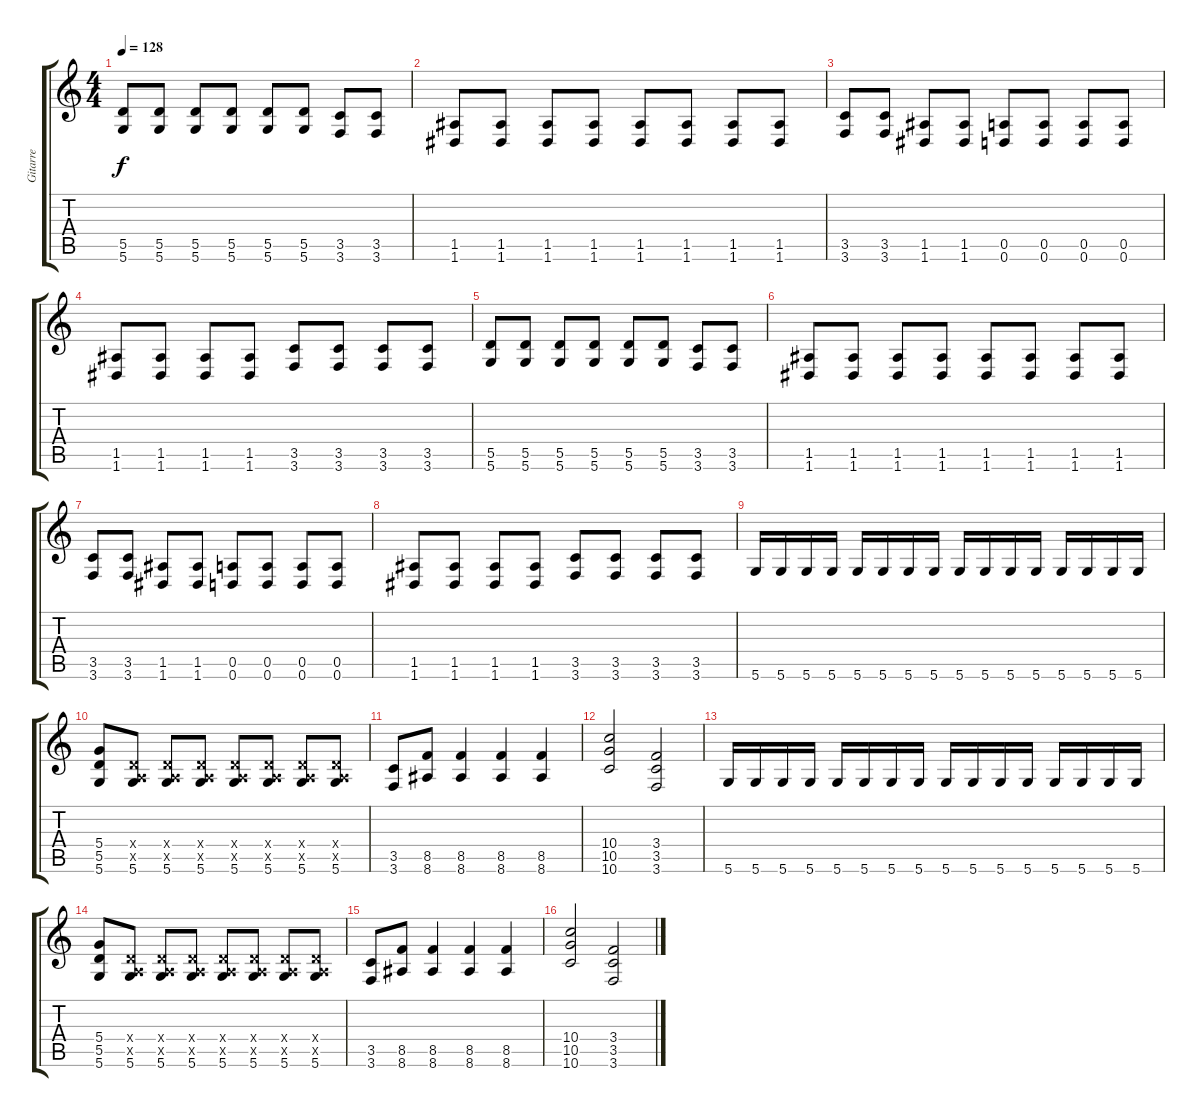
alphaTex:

\track ("Gitarre" "Gitarre") {instrument distortionguitar}
\staff {score tabs}
\tuning (E4 B3 G3 D3 A2 D2) {hide}
\ts (4 4)
\tempo 128
\clef g2
\ks c
(5.5 5.6).8{dy f} (5.5 5.6).8 (5.5 5.6).8 (5.5 5.6).8 (5.5 5.6).8 (5.5 5.6).8 (3.5 3.6).8 (3.5 3.6).8 |
(1.5 1.6).8 (1.5 1.6).8 (1.5 1.6).8 (1.5 1.6).8 (1.5 1.6).8 (1.5 1.6).8 (1.5 1.6).8 (1.5 1.6).8 |
(3.5 3.6).8 (3.5 3.6).8 (1.5 1.6).8 (1.5 1.6).8 (0.5 0.6).8 (0.5 0.6).8 (0.5 0.6).8 (0.5 0.6).8 |
(1.5 1.6).8 (1.5 1.6).8 (1.5 1.6).8 (1.5 1.6).8 (3.5 3.6).8 (3.5 3.6).8 (3.5 3.6).8 (3.5 3.6).8 |
(5.5 5.6).8 (5.5 5.6).8 (5.5 5.6).8 (5.5 5.6).8 (5.5 5.6).8 (5.5 5.6).8 (3.5 3.6).8 (3.5 3.6).8 |
(1.5 1.6).8 (1.5 1.6).8 (1.5 1.6).8 (1.5 1.6).8 (1.5 1.6).8 (1.5 1.6).8 (1.5 1.6).8 (1.5 1.6).8 |
(3.5 3.6).8 (3.5 3.6).8 (1.5 1.6).8 (1.5 1.6).8 (0.5 0.6).8 (0.5 0.6).8 (0.5 0.6).8 (0.5 0.6).8 |
(1.5 1.6).8 (1.5 1.6).8 (1.5 1.6).8 (1.5 1.6).8 (3.5 3.6).8 (3.5 3.6).8 (3.5 3.6).8 (3.5 3.6).8 |
5.6.16 5.6.16 5.6.16 5.6.16 5.6.16 5.6.16 5.6.16 5.6.16 5.6.16 5.6.16 5.6.16 5.6.16 5.6.16 5.6.16 5.6.16 5.6.16 |
(5.4 5.5 5.6).8 (0.4{x} 0.5{x} 5.6).8 (0.4{x} 0.5{x} 5.6).8 (0.4{x} 0.5{x} 5.6).8 (0.4{x} 0.5{x} 5.6).8 (0.4{x} 0.5{x} 5.6).8 (0.4{x} 0.5{x} 5.6).8 (0.4{x} 0.5{x} 5.6).8 |
(3.5 3.6).8 (8.5 8.6).8 (8.5 8.6).4 (8.5 8.6).4 (8.5 8.6).4 |
(10.4 10.5 10.6).2 (3.4 3.5 3.6).2 |
5.6.16 5.6.16 5.6.16 5.6.16 5.6.16 5.6.16 5.6.16 5.6.16 5.6.16 5.6.16 5.6.16 5.6.16 5.6.16 5.6.16 5.6.16 5.6.16 |
(5.4 5.5 5.6).8 (0.4{x} 0.5{x} 5.6).8 (0.4{x} 0.5{x} 5.6).8 (0.4{x} 0.5{x} 5.6).8 (0.4{x} 0.5{x} 5.6).8 (0.4{x} 0.5{x} 5.6).8 (0.4{x} 0.5{x} 5.6).8 (0.4{x} 0.5{x} 5.6).8 |
(3.5 3.6).8 (8.5 8.6).8 (8.5 8.6).4 (8.5 8.6).4 (8.5 8.6).4 |
(10.4 10.5 10.6).2 (3.4 3.5 3.6).2
